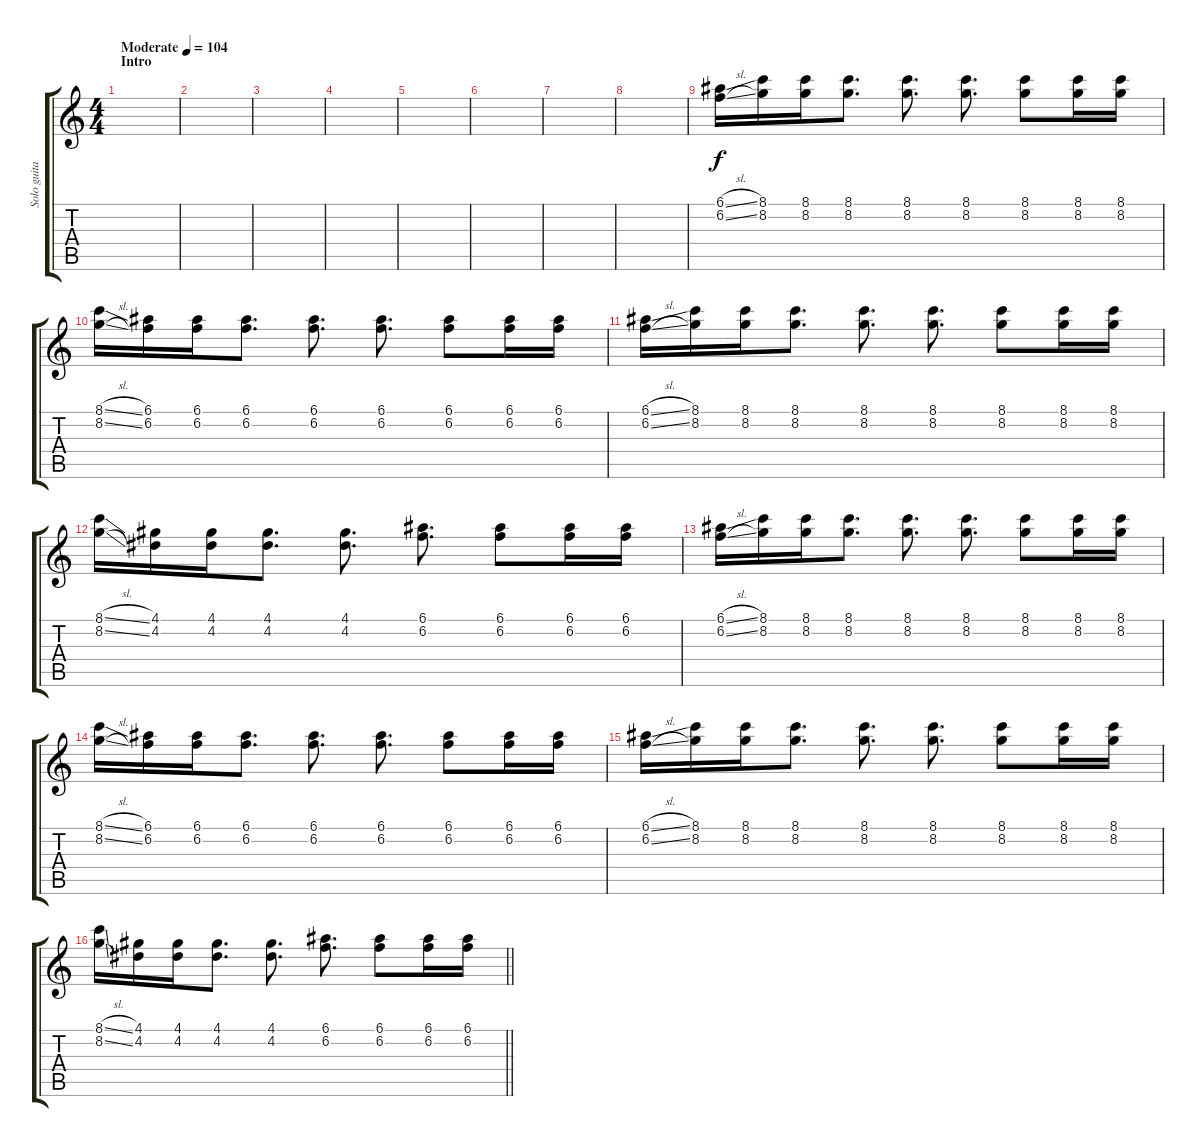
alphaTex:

\track ("Solo guitar" "Solo guita") {instrument distortionguitar}
\staff {score tabs}
\tuning (E4 B3 G3 D3 A2 E2) {hide}
\ts (4 4)
\section ("" "Intro")
\tempo (104 "Moderate")
\clef g2
\ks c
|
|
|
|
|
|
|
|
(6.1{sl} 6.2{sl}).16 (8.1 8.2).16 (8.1 8.2).16 (8.1 8.2).8{d} (8.1 8.2).8{d} (8.1 8.2).8{d} (8.1 8.2).8 (8.1 8.2).16 (8.1 8.2).16 |
(8.1{sl} 8.2{sl}).16 (6.1 6.2).16 (6.1 6.2).16 (6.1 6.2).8{d} (6.1 6.2).8{d} (6.1 6.2).8{d} (6.1 6.2).8 (6.1 6.2).16 (6.1 6.2).16 |
(6.1{sl} 6.2{sl}).16 (8.1 8.2).16 (8.1 8.2).16 (8.1 8.2).8{d} (8.1 8.2).8{d} (8.1 8.2).8{d} (8.1 8.2).8 (8.1 8.2).16 (8.1 8.2).16 |
(8.1{sl} 8.2{sl}).16 (4.1 4.2).16 (4.1 4.2).16 (4.1 4.2).8{d} (4.1 4.2).8{d} (6.1 6.2).8{d} (6.1 6.2).8 (6.1 6.2).16 (6.1 6.2).16 |
(6.1{sl} 6.2{sl}).16 (8.1 8.2).16 (8.1 8.2).16 (8.1 8.2).8{d} (8.1 8.2).8{d} (8.1 8.2).8{d} (8.1 8.2).8 (8.1 8.2).16 (8.1 8.2).16 |
(8.1{sl} 8.2{sl}).16 (6.1 6.2).16 (6.1 6.2).16 (6.1 6.2).8{d} (6.1 6.2).8{d} (6.1 6.2).8{d} (6.1 6.2).8 (6.1 6.2).16 (6.1 6.2).16 |
(6.1{sl} 6.2{sl}).16 (8.1 8.2).16 (8.1 8.2).16 (8.1 8.2).8{d} (8.1 8.2).8{d} (8.1 8.2).8{d} (8.1 8.2).8 (8.1 8.2).16 (8.1 8.2).16 |
\barLineRight lightlight
(8.1{sl} 8.2{sl}).16 (4.1 4.2).16 (4.1 4.2).16 (4.1 4.2).8{d} (4.1 4.2).8{d} (6.1 6.2).8{d} (6.1 6.2).8 (6.1 6.2).16 (6.1 6.2).16
